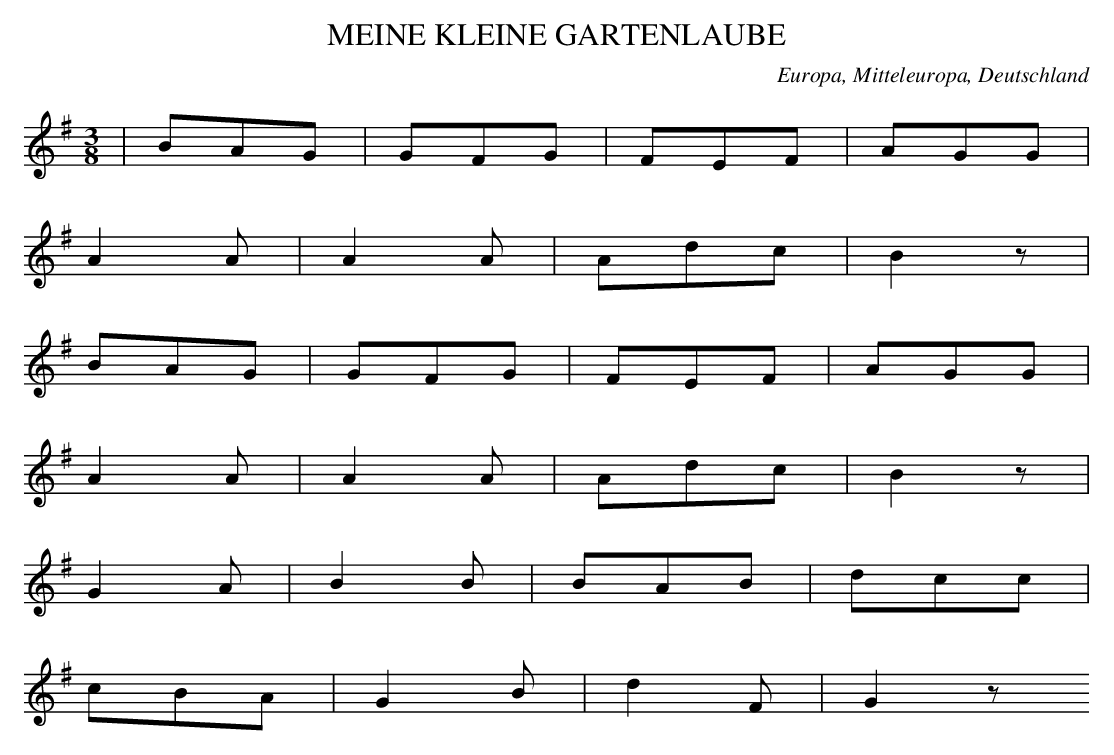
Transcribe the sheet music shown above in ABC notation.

X:1
T: MEINE KLEINE GARTENLAUBE
O: Europa, Mitteleuropa, Deutschland
M: 3/8
L: 1/8
K: G
 | BAG | GFG | FEF | AGG |
A2A | A2A | Adc | B2z |
BAG | GFG | FEF | AGG |
A2A | A2A | Adc | B2z |
G2A | B2B | BAB | dcc |
cBA | G2B | d2F | G2z
